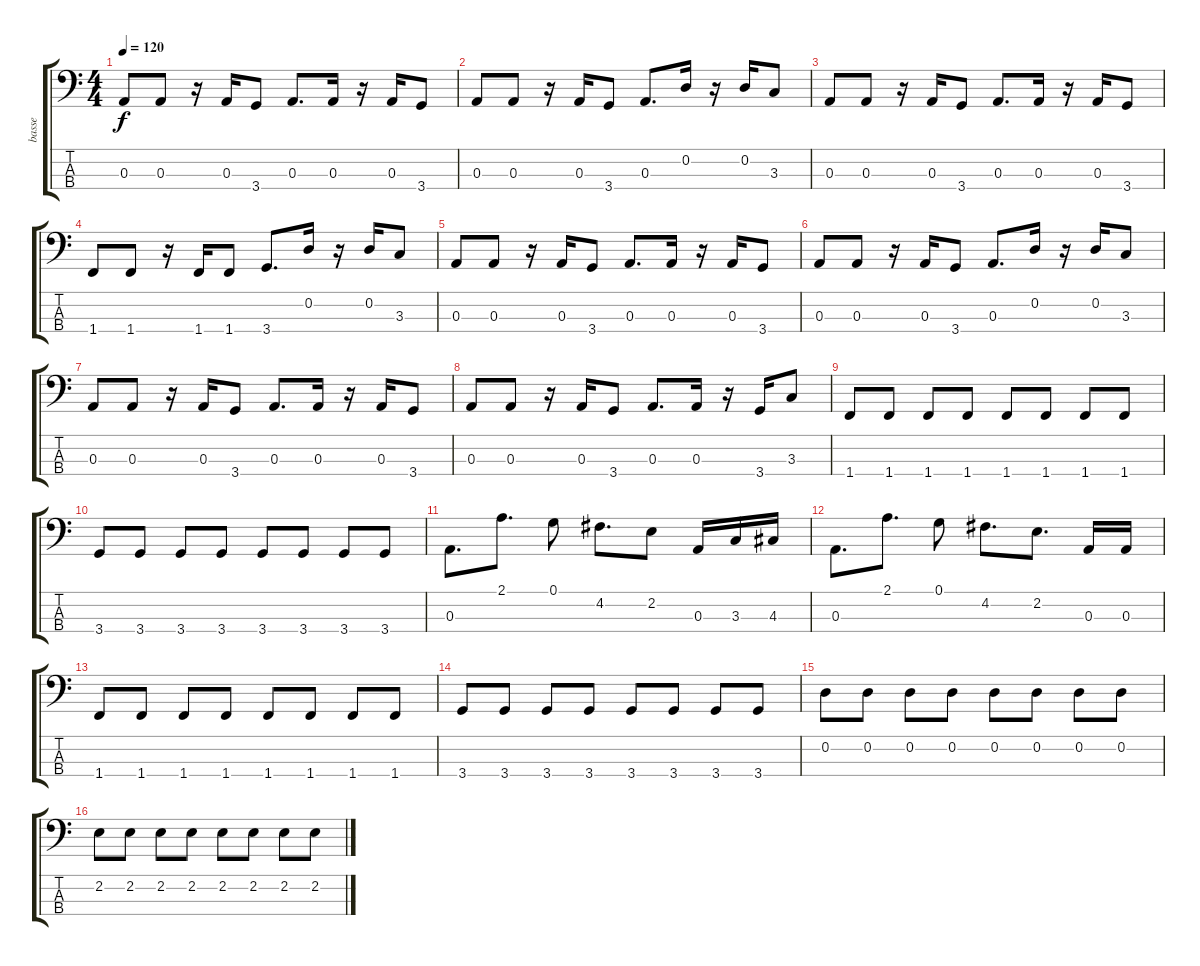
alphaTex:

\track ("basse" "basse") {instrument electricbassfinger}
\staff {score tabs}
\tuning (G2 D2 A1 E1) {hide}
\ts (4 4)
\tempo 120
\clef f4
\ks c
0.3.8{dy f} 0.3.8 r.16 0.3.16 3.4.8 0.3.8{d} 0.3.16 r.16 0.3.16 3.4.8 |
0.3.8 0.3.8 r.16 0.3.16 3.4.8 0.3.8{d} 0.2.16 r.16 0.2.16 3.3.8 |
0.3.8 0.3.8 r.16 0.3.16 3.4.8 0.3.8{d} 0.3.16 r.16 0.3.16 3.4.8 |
1.4.8 1.4.8 r.16 1.4.16 1.4.8 3.4.8{d} 0.2.16 r.16 0.2.16 3.3.8 |
0.3.8 0.3.8 r.16 0.3.16 3.4.8 0.3.8{d} 0.3.16 r.16 0.3.16 3.4.8 |
0.3.8 0.3.8 r.16 0.3.16 3.4.8 0.3.8{d} 0.2.16 r.16 0.2.16 3.3.8 |
0.3.8 0.3.8 r.16 0.3.16 3.4.8 0.3.8{d} 0.3.16 r.16 0.3.16 3.4.8 |
0.3.8 0.3.8 r.16 0.3.16 3.4.8 0.3.8{d} 0.3.16 r.16 3.4.16 3.3.8 |
1.4.8 1.4.8 1.4.8 1.4.8 1.4.8 1.4.8 1.4.8 1.4.8 |
3.4.8 3.4.8 3.4.8 3.4.8 3.4.8 3.4.8 3.4.8 3.4.8 |
0.3.8{d} 2.1.8{d} 0.1.8 4.2.8{d} 2.2.8 0.3.16 3.3.16 4.3.16 |
0.3.8{d} 2.1.8{d} 0.1.8 4.2.8{d} 2.2.8{d} 0.3.16 0.3.16 |
1.4.8 1.4.8 1.4.8 1.4.8 1.4.8 1.4.8 1.4.8 1.4.8 |
3.4.8 3.4.8 3.4.8 3.4.8 3.4.8 3.4.8 3.4.8 3.4.8 |
0.2.8 0.2.8 0.2.8 0.2.8 0.2.8 0.2.8 0.2.8 0.2.8 |
2.2.8 2.2.8 2.2.8 2.2.8 2.2.8 2.2.8 2.2.8 2.2.8
